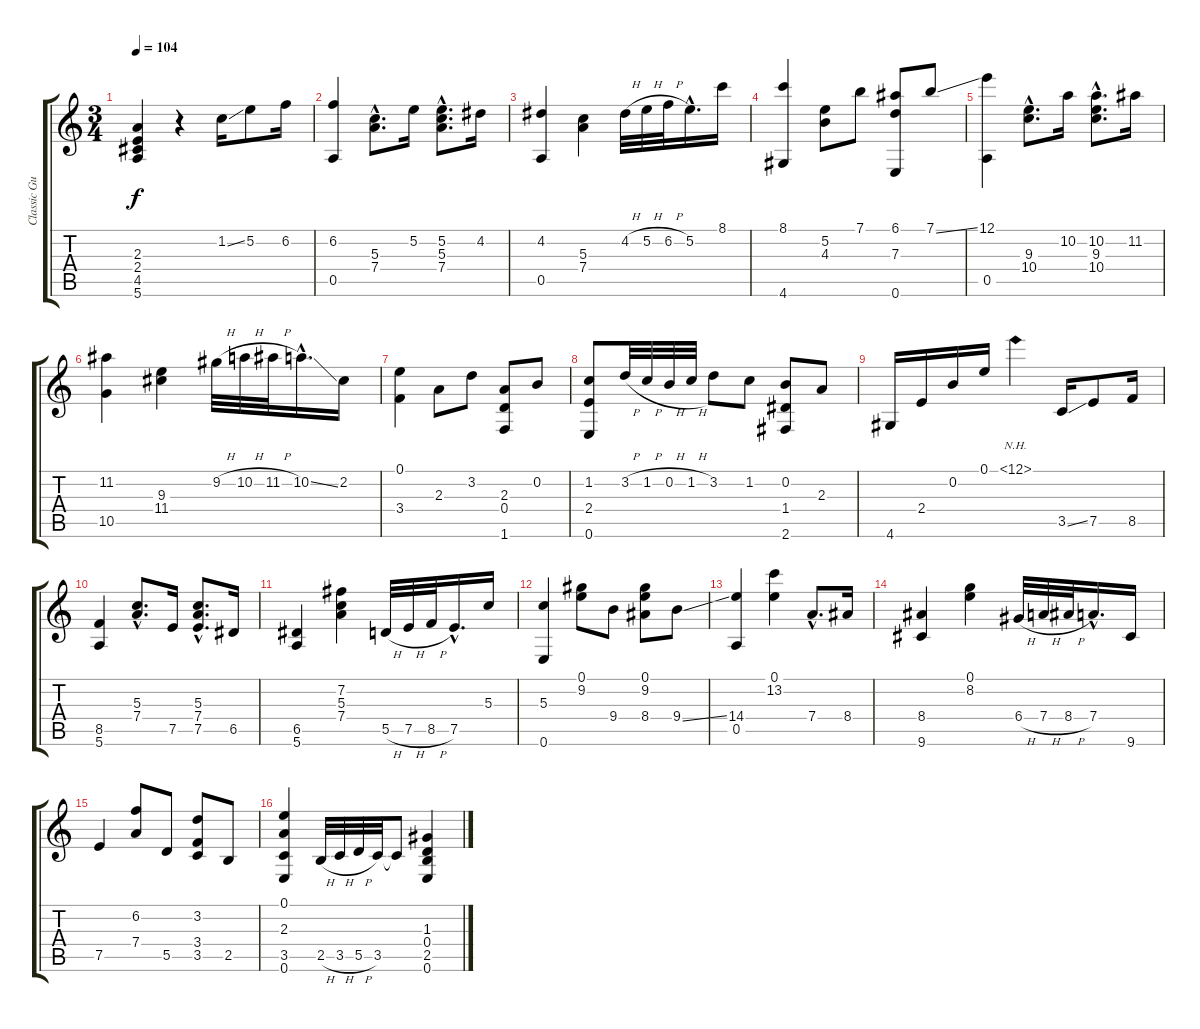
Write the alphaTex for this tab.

\track ("Classic Guitar" "Classic Gu") {instrument acousticguitarnylon}
\staff {score tabs}
\tuning (E4 B3 G3 D3 A2 E2) {hide}
\ts (3 4)
\tempo 104
\clef g2
\ks c
(2.3 2.4 4.5 5.6).4{dy f} r.4 1.2{ss}.16 5.2.8 6.2.16 |
(6.2 0.5).4 (5.3{hac} 7.4{hac}).8{d} 5.2.16 (5.2{hac} 5.3{hac} 7.4{hac}).8{d} 4.2.16 |
(4.2 0.5).4 (5.3 7.4).4 4.2{h}.32 5.2{h}.32 6.2{h}.32 5.2{hac}.16{d} 8.1.16 |
(8.1 4.6).4 (5.2 4.3).8 7.1.8 (6.1 7.3 0.6).8 7.1{ss}.8 |
(12.1 0.5).4 (9.3{hac} 10.4{hac}).8{d} 10.2.16 (10.2{hac} 9.3{hac} 10.4{hac}).8{d} 11.2.16 |
(11.2 10.5).4 (9.3 11.4).4 9.2{h}.32 10.2{h}.32 11.2{h}.32 10.2{ss hac}.16{d} 2.2.16 |
(0.1 3.4).4 2.3.8 3.2.8 (2.3 0.4 1.6).8 0.2.8 |
(1.2 2.4 0.6).8 3.2{h}.32 1.2{h}.32 0.2{h}.32 1.2{h}.32 3.2.8 1.2.8 (0.2 1.4 2.6).8 2.3.8 |
4.6.16 2.4.16 0.2.16 0.1.16 12.1{nh}.4 3.5{ss}.16 7.5.8 8.5.16 |
(8.5 5.6).4 (5.3{hac} 7.4{hac}).8{d} 7.5.16 (5.3{hac} 7.4{hac} 7.5{hac}).8{d} 6.5.16 |
(6.5 5.6).4 (7.2 5.3 7.4).4 5.5{h}.32 7.5{h}.32 8.5{h}.32 7.5{hac}.16{d} 5.3.16 |
(5.3 0.6).4 (0.1 9.2).8 9.4.8 (0.1 9.2 8.4).8 9.4{ss}.8 |
(14.4 0.5).4 (0.1 13.2).4 7.4{hac}.8{d} 8.4.16 |
(8.4 9.6).4 (0.1 8.2).4 6.4{h}.32 7.4{h}.32 8.4{h}.32 7.4{hac}.16{d} 9.6.16 |
7.5.4 (6.2 7.4).8 5.5.8 (3.2 3.4 3.5).8 2.5.8 |
(0.1 2.3 3.5 0.6).4 2.5{h}.32 3.5{h}.32 5.5{h}.32 3.5.32 3.5{t}.8 (1.3 0.4 2.5 0.6).4
